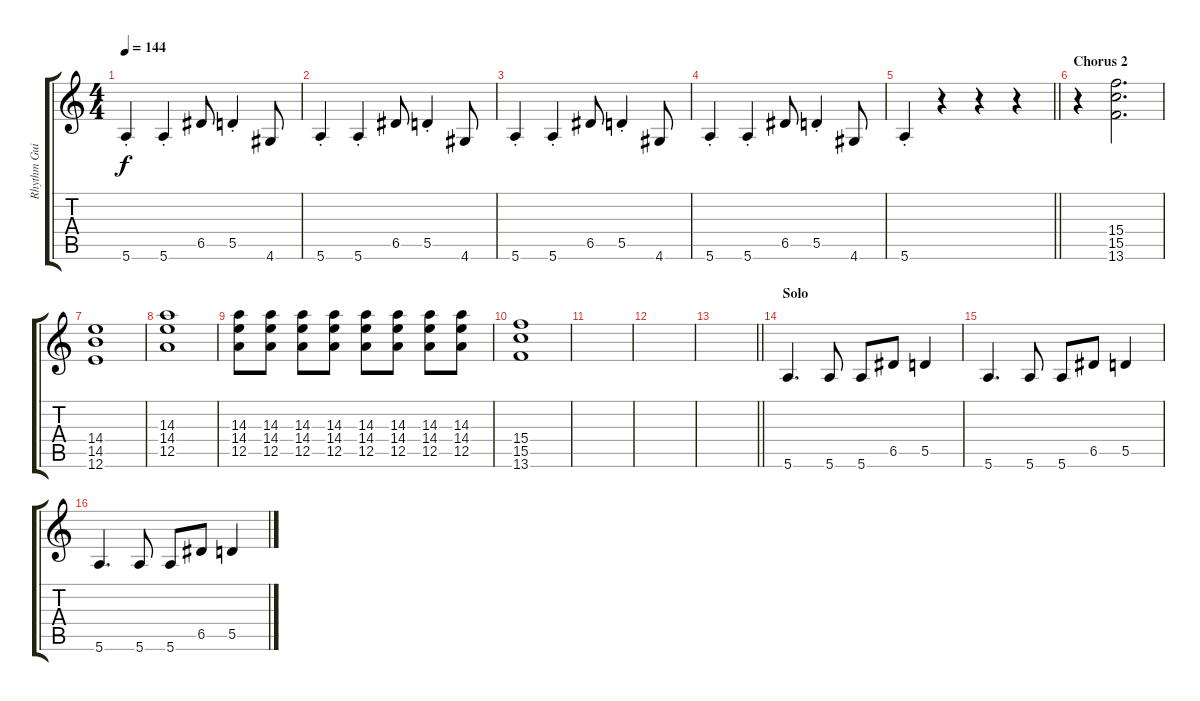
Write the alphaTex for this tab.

\track ("Rhythm Guitar" "Rhythm Gui") {instrument distortionguitar}
\staff {score tabs}
\tuning (E4 B3 G3 D3 A2 E2) {hide}
\ts (4 4)
\tempo 144
\clef g2
\ks c
5.6{st}.4{dy f} 5.6{st}.4 6.5.8 5.5{st}.4 4.6.8 |
5.6{st}.4 5.6{st}.4 6.5.8 5.5{st}.4 4.6.8 |
5.6{st}.4 5.6{st}.4 6.5.8 5.5{st}.4 4.6.8 |
5.6{st}.4 5.6{st}.4 6.5.8 5.5{st}.4 4.6.8 |
\barLineRight lightlight
5.6{st}.4 r.4 r.4 r.4 |
\section ("" "Chorus 2")
r.4 (15.4 15.5 13.6).2{d} |
(14.4 14.5 12.6).1 |
(14.3 14.4 12.5).1 |
(14.3 14.4 12.5).8 (14.3 14.4 12.5).8 (14.3 14.4 12.5).8 (14.3 14.4 12.5).8 (14.3 14.4 12.5).8 (14.3 14.4 12.5).8 (14.3 14.4 12.5).8 (14.3 14.4 12.5).8 |
(15.4 15.5 13.6).1 |
|
|
\barLineRight lightlight
|
\section ("" "Solo")
5.6.4{d} 5.6.8 5.6.8 6.5.8 5.5.4 |
5.6.4{d} 5.6.8 5.6.8 6.5.8 5.5.4 |
5.6.4{d} 5.6.8 5.6.8 6.5.8 5.5.4
